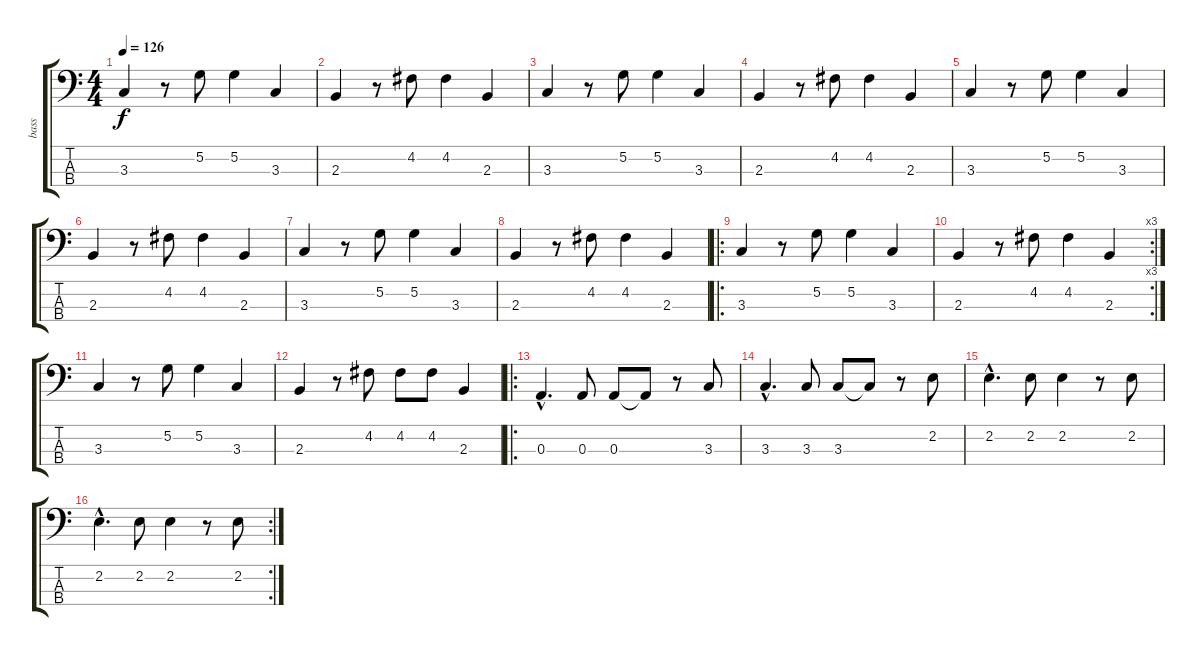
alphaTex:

\track ("bass" "bass") {instrument electricbassfinger}
\staff {score tabs}
\tuning (G2 D2 A1 E1) {hide}
\ts (4 4)
\tempo 126
\clef f4
\ks c
3.3.4{dy f instrument electricbassfinger} r.8 5.2.8 5.2.4 3.3.4 |
2.3.4 r.8 4.2.8 4.2.4 2.3.4 |
3.3.4 r.8 5.2.8 5.2.4 3.3.4 |
2.3.4 r.8 4.2.8 4.2.4 2.3.4 |
3.3.4 r.8 5.2.8 5.2.4 3.3.4 |
2.3.4 r.8 4.2.8 4.2.4 2.3.4 |
3.3.4 r.8 5.2.8 5.2.4 3.3.4 |
2.3.4 r.8 4.2.8 4.2.4 2.3.4 |
\ro
3.3.4 r.8 5.2.8 5.2.4 3.3.4 |
\rc 3
2.3.4 r.8 4.2.8 4.2.4 2.3.4 |
3.3.4 r.8 5.2.8 5.2.4 3.3.4 |
2.3.4 r.8 4.2.8 4.2.8 4.2.8 2.3.4 |
\ro
0.3{hac}.4{d} 0.3.8 0.3.8 0.3{t}.8 r.8 3.3.8 |
3.3{hac}.4{d} 3.3.8 3.3.8 3.3{t}.8 r.8 2.2.8 |
2.2{hac}.4{d} 2.2.8 2.2.4 r.8 2.2.8 |
\rc 2
2.2{hac}.4{d} 2.2.8 2.2.4 r.8 2.2.8
